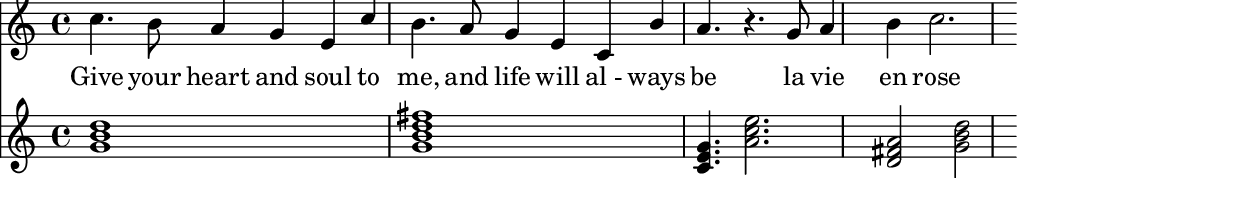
%% Generated by lilypond-book
%% Options: [indent=0\mm,line-width=278\pt]
\include "lilypond-book-preamble.ly"


% ****************************************************************
% Start cut-&-pastable-section
% ****************************************************************



\paper {
  indent = 0\mm
  line-width = 278\pt
  % offset the left padding, also add 1mm as lilypond creates cropped
  % images with a little space on the right
  line-width = #(- line-width (* mm  3.000000) (* mm 1))
}

\layout {
  
}





% ****************************************************************
% ly snippet:
% ****************************************************************
\sourcefileline 212
\layout {
	  	indent = 0\mm
  		line-width = 200\mm
  		ragged-last = ##t
		\override ChordName #'font-size = #2
     	\override ChordName #'font-series = #'bold 
		\override ChordName #'color = #(rgb-color 0 0 0.78) 
		\override ChordName #'font-family = #'roman
	}
	\score {
		<<
		\chords { g1 g1:maj7 c4. a2.:m d2 g2}
		\relative c'' {
			\clef treble
			\override Staff.TimeSignature #'style = #'()
			\time 4/4
			<<
    		{ c4. b8 a8 [ g8 e8 c'8 ] b4. a8 g8 [ e8 c8 b'8 ] a4. r4. g8 a4 b4 c2. }
		    \new Staff { 
				\clef "treble" 
				\override Staff.TimeSignature #'style = #'()
				\chordmode { g1 g1:maj7 c4. a2.:m d2 g2 }
				
			}			
			>>
		}
		\addlyrics { Give your heart and soul to "me," and life will "al -" ways be la vie en rose}
		>>
	}



% ****************************************************************
% end ly snippet
% ****************************************************************
